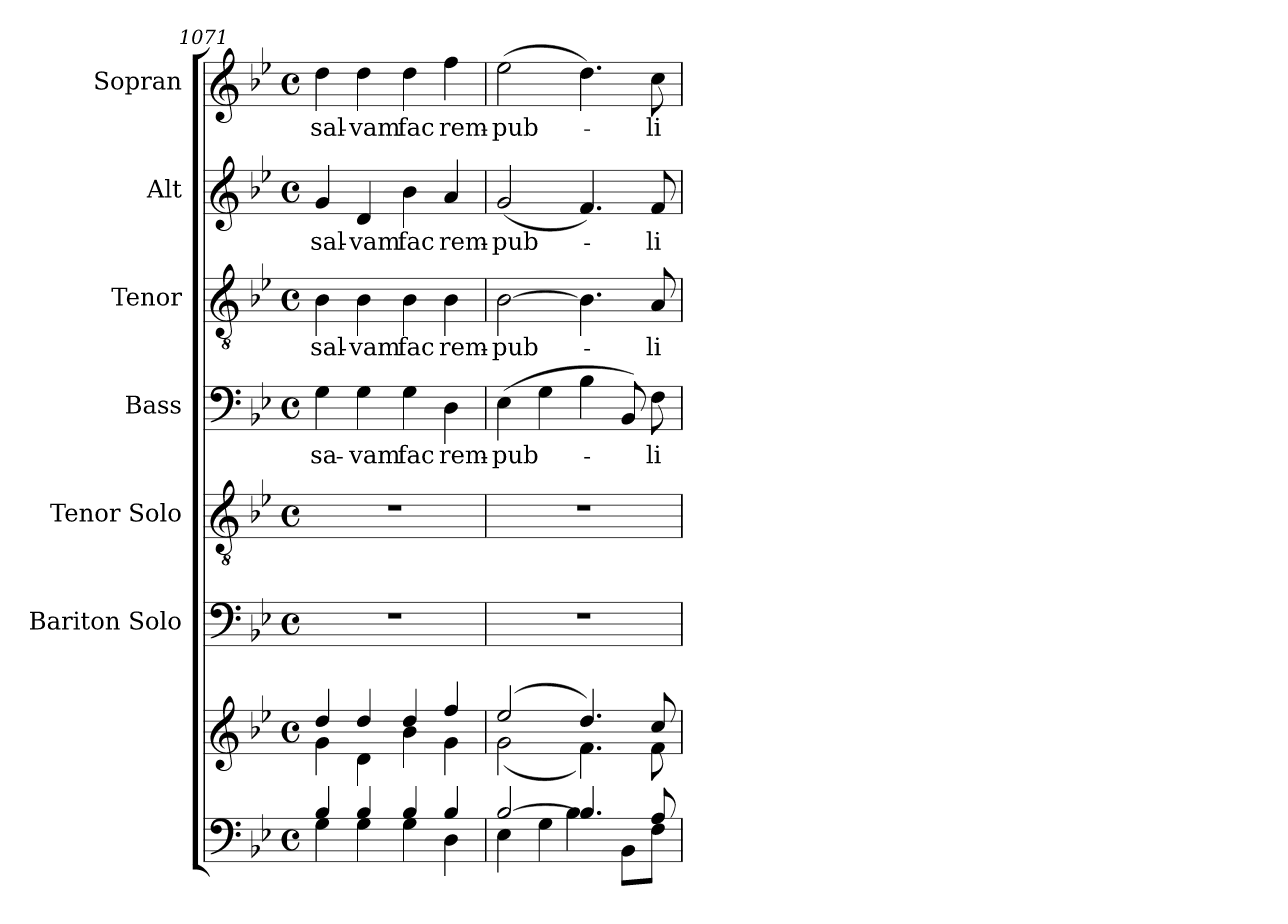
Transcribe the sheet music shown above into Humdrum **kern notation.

**kern	**kern	**kern	**kern	**kern	**text	**kern	**text	**kern	**text	**kern	**text
*part7	*part7	*part6	*part5	*part4	*part4	*part3	*part3	*part2	*part2	*part1	*part1
*staff8	*staff7	*staff6	*staff5	*staff4	*staff4	*staff3	*staff3	*staff2	*staff2	*staff1	*staff1
*	*	*I"Bariton Solo	*I"Tenor Solo	*I"Bass	*	*I"Tenor	*	*I"Alt	*	*I"Sopran	*
*	*	*	*	*I'B.	*	*I'T.	*	*I'A.	*	*I'S.	*
*clefF4	*clefG2	*clefF4	*clefGv2	*clefF4	*	*clefGv2	*	*clefG2	*	*clefG2	*
*k[b-e-]	*k[b-e-]	*k[b-e-]	*k[b-e-]	*k[b-e-]	*	*k[b-e-]	*	*k[b-e-]	*	*k[b-e-]	*
*B-:	*B-:	*B-:	*B-:	*B-:	*	*B-:	*	*B-:	*	*B-:	*
*M4/4	*M4/4	*M4/4	*M4/4	*M4/4	*	*M4/4	*	*M4/4	*	*M4/4	*
*met(c)	*met(c)	*met(c)	*met(c)	*met(c)	*	*met(c)	*	*met(c)	*	*met(c)	*
=1071	=1071	=1071	=1071	=1071	=1071	=1071	=1071	=1071	=1071	=1071	=1071
*^	*^	*	*	*	*	*	*	*	*	*	*
!	!	!	!	!	!	!	!LO:LY:b	!	!LO:LY:b	!	!LO:LY:b	!	!LO:LY:b
4B-/	4G\	4dd/	4g\	1r	1r	4G\	sa-	4B-\	sal-	4g/	sal-	4dd\	sal-
!	!	!	!	!	!	!	!LO:LY:b	!	!LO:LY:b	!	!LO:LY:b	!	!LO:LY:b
4B-/	4G\	4dd/	4d\	.	.	4G\	-vam	4B-\	-vam	4d/	-vam	4dd\	-vam
!	!	!	!	!	!	!	!LO:LY:b	!	!LO:LY:b	!	!LO:LY:b	!	!LO:LY:b
4B-/	4G\	4dd/	4b-\	.	.	4G\	fac	4B-\	fac	4b-\	fac	4dd\	fac
!	!	!	!	!	!	!	!LO:LY:b	!	!LO:LY:b	!	!LO:LY:b	!	!LO:LY:b
4B-/	4D\	4ff/	4g\	.	.	4D\	rem-	4B-\	rem-	4a/	rem-	4ff\	rem-
!!LO:LB:g=z
=1072	=1072	=1072	=1072	=1072	=1072	=1072	=1072	=1072	=1072	=1072	=1072	=1072	=1072
!	!	!	!	!	!	!	!LO:LY:b	!	!LO:LY:b	!	!LO:LY:b	!	!LO:LY:b
[>2B-/	4E-\	(2ee-/	(<2g\	1r	1r	(>4E-\	-pub-	[2B-\	-pub-	(<2g/	-pub-	(>2ee-\	-pub-
.	4G\	.	.	.	.	4G\	.	.	.	.	.	.	.
4.B-/]	4B-\	4.dd/)	4.f\)	.	.	4B-\	.	4.B-\]	.	4.f/)	.	4.dd\)	.
.	8BB-\L	.	.	.	.	8BB-/)	.	.	.	.	.	.	.
!	!	!	!	!	!	!	!LO:LY:b	!	!LO:LY:b	!	!LO:LY:b	!	!LO:LY:b
8A/	8F\J	8cc/	8f\	.	.	8F\	-li-	8A/	-li-	8f/	-li-	8cc\	-li-
*v	*v	*	*	*	*	*	*	*	*	*	*	*	*
*	*v	*v	*	*	*	*	*	*	*	*	*	*
=	=	=	=	=	=	=	=	=	=	=	=
*-	*-	*-	*-	*-	*-	*-	*-	*-	*-	*-	*-
